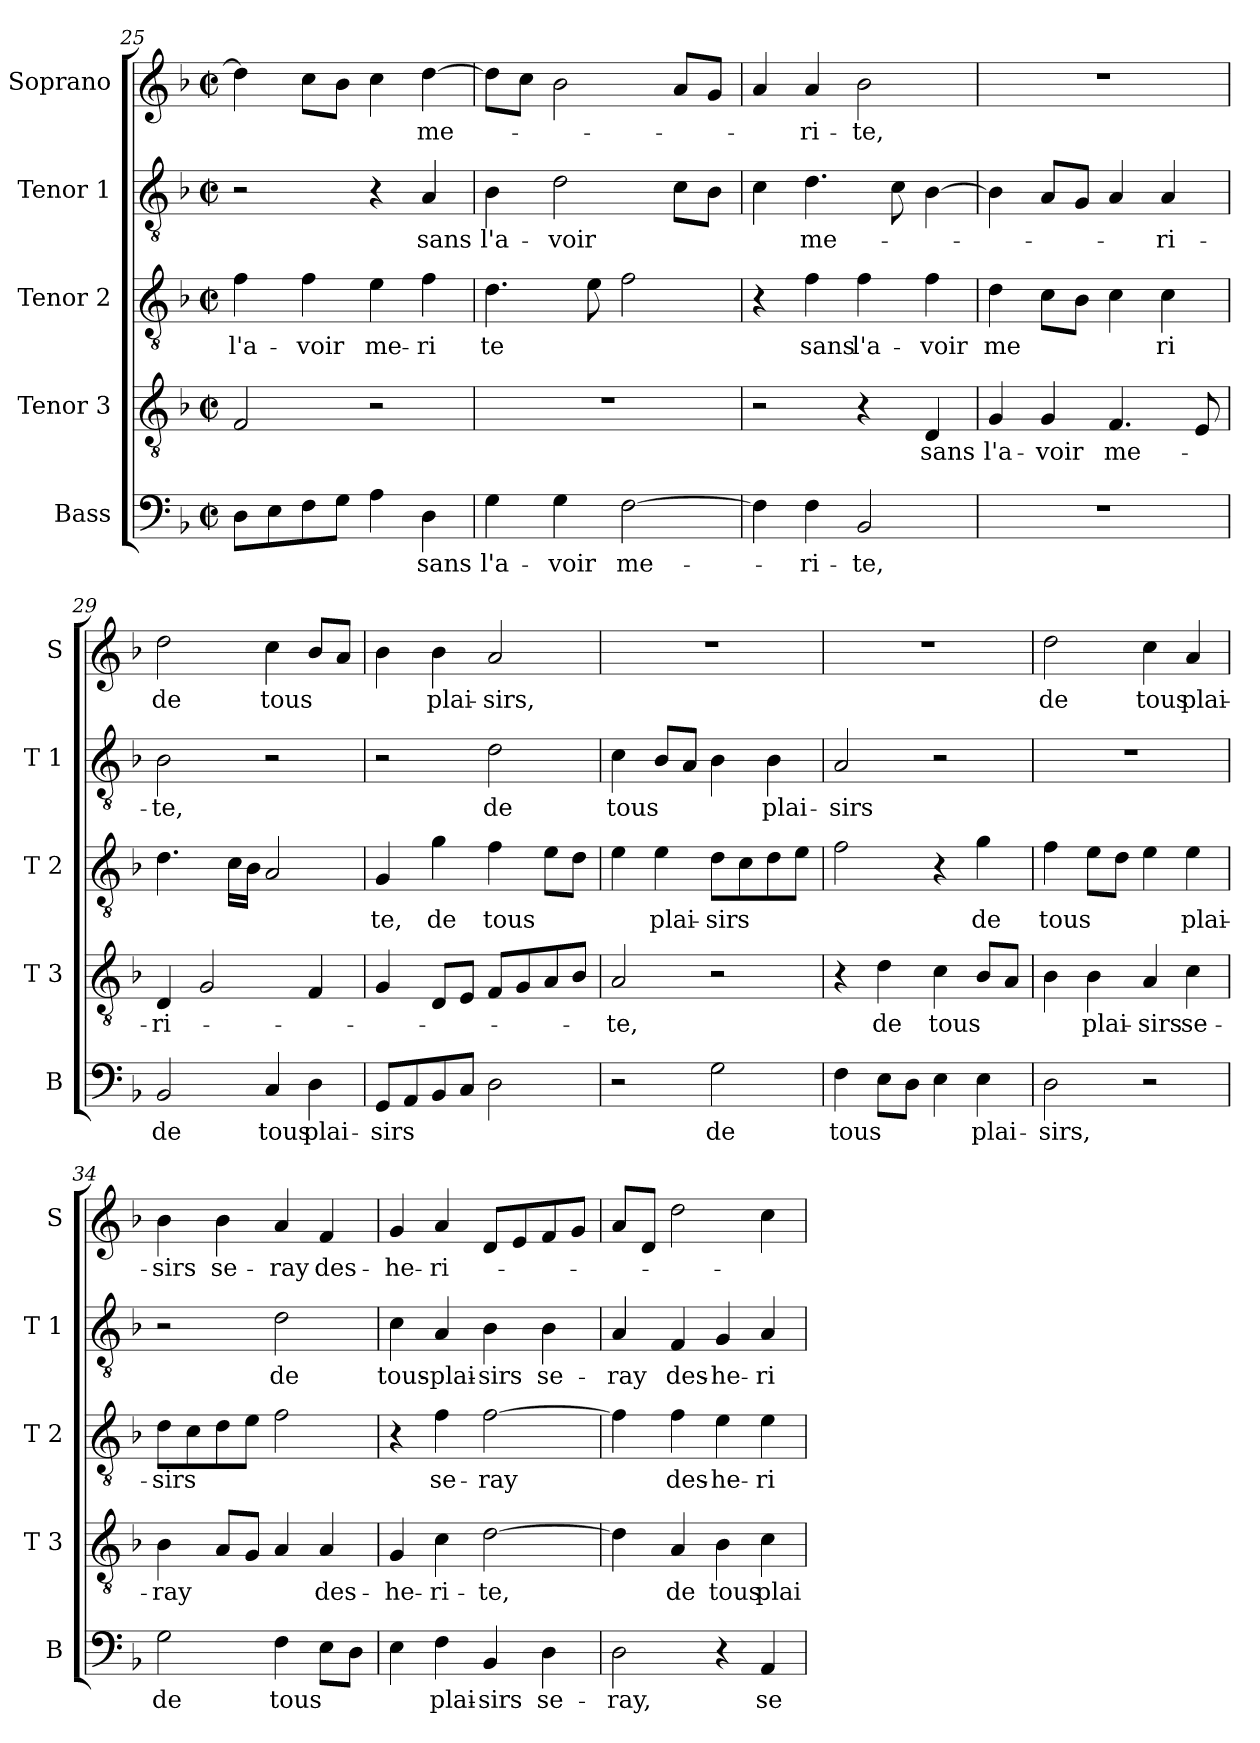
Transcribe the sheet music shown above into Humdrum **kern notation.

**kern	**text	**kern	**text	**kern	**text	**kern	**text	**kern	**text
*part5	*part5	*part4	*part4	*part3	*part3	*part2	*part2	*part1	*part1
*staff5	*staff5	*staff4	*staff4	*staff3	*staff3	*staff2	*staff2	*staff1	*staff1
*I"Bass	*	*I"Tenor 3	*	*I"Tenor 2	*	*I"Tenor 1	*	*I"Soprano	*
*I'B	*	*I'T 3	*	*I'T 2	*	*I'T 1	*	*I'S	*
!!LO:PB:g=z
*clefF4	*	*clefGv2	*	*clefGv2	*	*clefGv2	*	*clefG2	*
*k[b-]	*	*k[b-]	*	*k[b-]	*	*k[b-]	*	*k[b-]	*
*F:	*	*F:	*	*F:	*	*F:	*	*F:	*
*M2/2	*	*M2/2	*	*M2/2	*	*M2/2	*	*M2/2	*
*met(c|)	*	*met(c|)	*	*met(c|)	*	*met(c|)	*	*met(c|)	*
=25	=25	=25	=25	=25	=25	=25	=25	=25	=25
8D\L	.	2F/	.	4f\	l'a-	2r	.	4dd\]	.
8E\	.	.	.	.	.	.	.	.	.
8F\	.	.	.	4f\	-voir	.	.	8cc\L	.
8G\J	.	.	.	.	.	.	.	8b-\J	.
4A\	.	2r	.	4e\	me-	4r	.	4cc\	.
4D\	sans	.	.	4f\	-ri	4A/	sans	[4dd\	me-
=26	=26	=26	=26	=26	=26	=26	=26	=26	=26
4G\	l'a-	1r	.	4.d\	te	4B-\	l'a-	8dd\L]	.
.	.	.	.	.	.	.	.	8cc\J	.
4G\	-voir	.	.	.	.	2d\	-voir	2b-\	.
.	.	.	.	8e\	.	.	.	.	.
[2F\	me-	.	.	2f\	.	.	.	.	.
.	.	.	.	.	.	8c\L	.	8a/L	.
.	.	.	.	.	.	8B-\J	.	8g/J	.
=27	=27	=27	=27	=27	=27	=27	=27	=27	=27
4F\]	.	2r	.	4r	.	4c\	.	4a/	.
4F\	-ri-	.	.	4f\	sans	4.d\	me-	4a/	-ri-
2BB-/	-te,	4r	.	4f\	l'a-	.	.	2b-\	-te,
.	.	.	.	.	.	8c\	.	.	.
.	.	4D/	sans	4f\	-voir	[4B-\	.	.	.
=28	=28	=28	=28	=28	=28	=28	=28	=28	=28
1r	.	4G/	l'a-	4d\	me	4B-\]	.	1r	.
.	.	4G/	-voir	8c\L	.	8A/L	.	.	.
.	.	.	.	8B-\J	.	8G/J	.	.	.
.	.	4.F/	me-	4c\	.	4A/	.	.	.
.	.	.	.	4c\	ri	4A/	-ri-	.	.
.	.	8E/	.	.	.	.	.	.	.
=29	=29	=29	=29	=29	=29	=29	=29	=29	=29
2BB-/	de	4D/	-ri-	4.d\	.	2B-\	-te,	2dd\	de
.	.	2G/	.	.	.	.	.	.	.
.	.	.	.	16c\LL	.	.	.	.	.
.	.	.	.	16B-\JJ	.	.	.	.	.
4C/	tous	.	.	2A/	.	2r	.	4cc\	tous
4D\	plai-	4F/	.	.	.	.	.	8b-/L	.
.	.	.	.	.	.	.	.	8a/J	.
=30	=30	=30	=30	=30	=30	=30	=30	=30	=30
8GG/L	-sirs	4G/	.	4G/	te,	2r	.	4b-\	.
8AA/	.	.	.	.	.	.	.	.	.
8BB-/	.	8D/L	.	4g\	de	.	.	4b-\	plai-
8C/J	.	8E/J	.	.	.	.	.	.	.
2D\	.	8F/L	.	4f\	tous	2d\	de	2a/	-sirs,
.	.	8G/	.	.	.	.	.	.	.
.	.	8A/	.	8e\L	.	.	.	.	.
.	.	8B-/J	.	8d\J	.	.	.	.	.
!!LO:LB:g=z
=31	=31	=31	=31	=31	=31	=31	=31	=31	=31
2r	.	2A/	-te,	4e\	.	4c\	tous	1r	.
.	.	.	.	4e\	plai-	8B-/L	.	.	.
.	.	.	.	.	.	8A/J	.	.	.
2G\	de	2r	.	8d\L	-sirs	4B-\	.	.	.
.	.	.	.	8c\	.	.	.	.	.
.	.	.	.	8d\	.	4B-\	plai-	.	.
.	.	.	.	8e\J	.	.	.	.	.
=32	=32	=32	=32	=32	=32	=32	=32	=32	=32
4F\	tous	4r	.	2f\	.	2A/	-sirs	1r	.
8E\L	.	4d\	de	.	.	.	.	.	.
8D\J	.	.	.	.	.	.	.	.	.
4E\	.	4c\	tous	4r	.	2r	.	.	.
4E\	plai-	8B-/L	.	4g\	de	.	.	.	.
.	.	8A/J	.	.	.	.	.	.	.
=33	=33	=33	=33	=33	=33	=33	=33	=33	=33
2D\	-sirs,	4B-\	.	4f\	tous	1r	.	2dd\	de
.	.	4B-\	plai-	8e\L	.	.	.	.	.
.	.	.	.	8d\J	.	.	.	.	.
2r	.	4A/	-sirs	4e\	.	.	.	4cc\	tous
.	.	4c\	se-	4e\	plai-	.	.	4a/	plai-
=34	=34	=34	=34	=34	=34	=34	=34	=34	=34
2G\	de	4B-\	-ray	8d\L	-sirs	2r	.	4b-\	-sirs
.	.	.	.	8c\	.	.	.	.	.
.	.	8A/L	.	8d\	.	.	.	4b-\	se-
.	.	8G/J	.	8e\J	.	.	.	.	.
4F\	tous	4A/	.	2f\	.	2d\	de	4a/	-ray
8E\L	.	4A/	des-	.	.	.	.	4f/	des-
8D\J	.	.	.	.	.	.	.	.	.
=35	=35	=35	=35	=35	=35	=35	=35	=35	=35
4E\	.	4G/	-he-	4r	.	4c\	tous-	4g/	-he-
4F\	plai-	4c\	-ri-	4f\	se-	4A/	-plai-	4a/	-ri-
4BB-/	-sirs	[2d\	-te,	[2f\	-ray	4B-\	-sirs	8d/L	.
.	.	.	.	.	.	.	.	8e/	.
4D\	se-	.	.	.	.	4B-\	se-	8f/	.
.	.	.	.	.	.	.	.	8g/J	.
=36	=36	=36	=36	=36	=36	=36	=36	=36	=36
2D\	-ray,	4d\]	.	4f\]	.	4A/	-ray	8a/L	.
.	.	.	.	.	.	.	.	8d/J	.
.	.	4A/	de	4f\	des-	4F/	des-	2dd\	.
4r	.	4B-\	tous	4e\	-he-	4G/	-he-	.	.
4AA/	se-	4c\	plai-	4e\	-ri-	4A/	-ri-	4cc\	.
=	=	=	=	=	=	=	=	=	=
*-	*-	*-	*-	*-	*-	*-	*-	*-	*-
